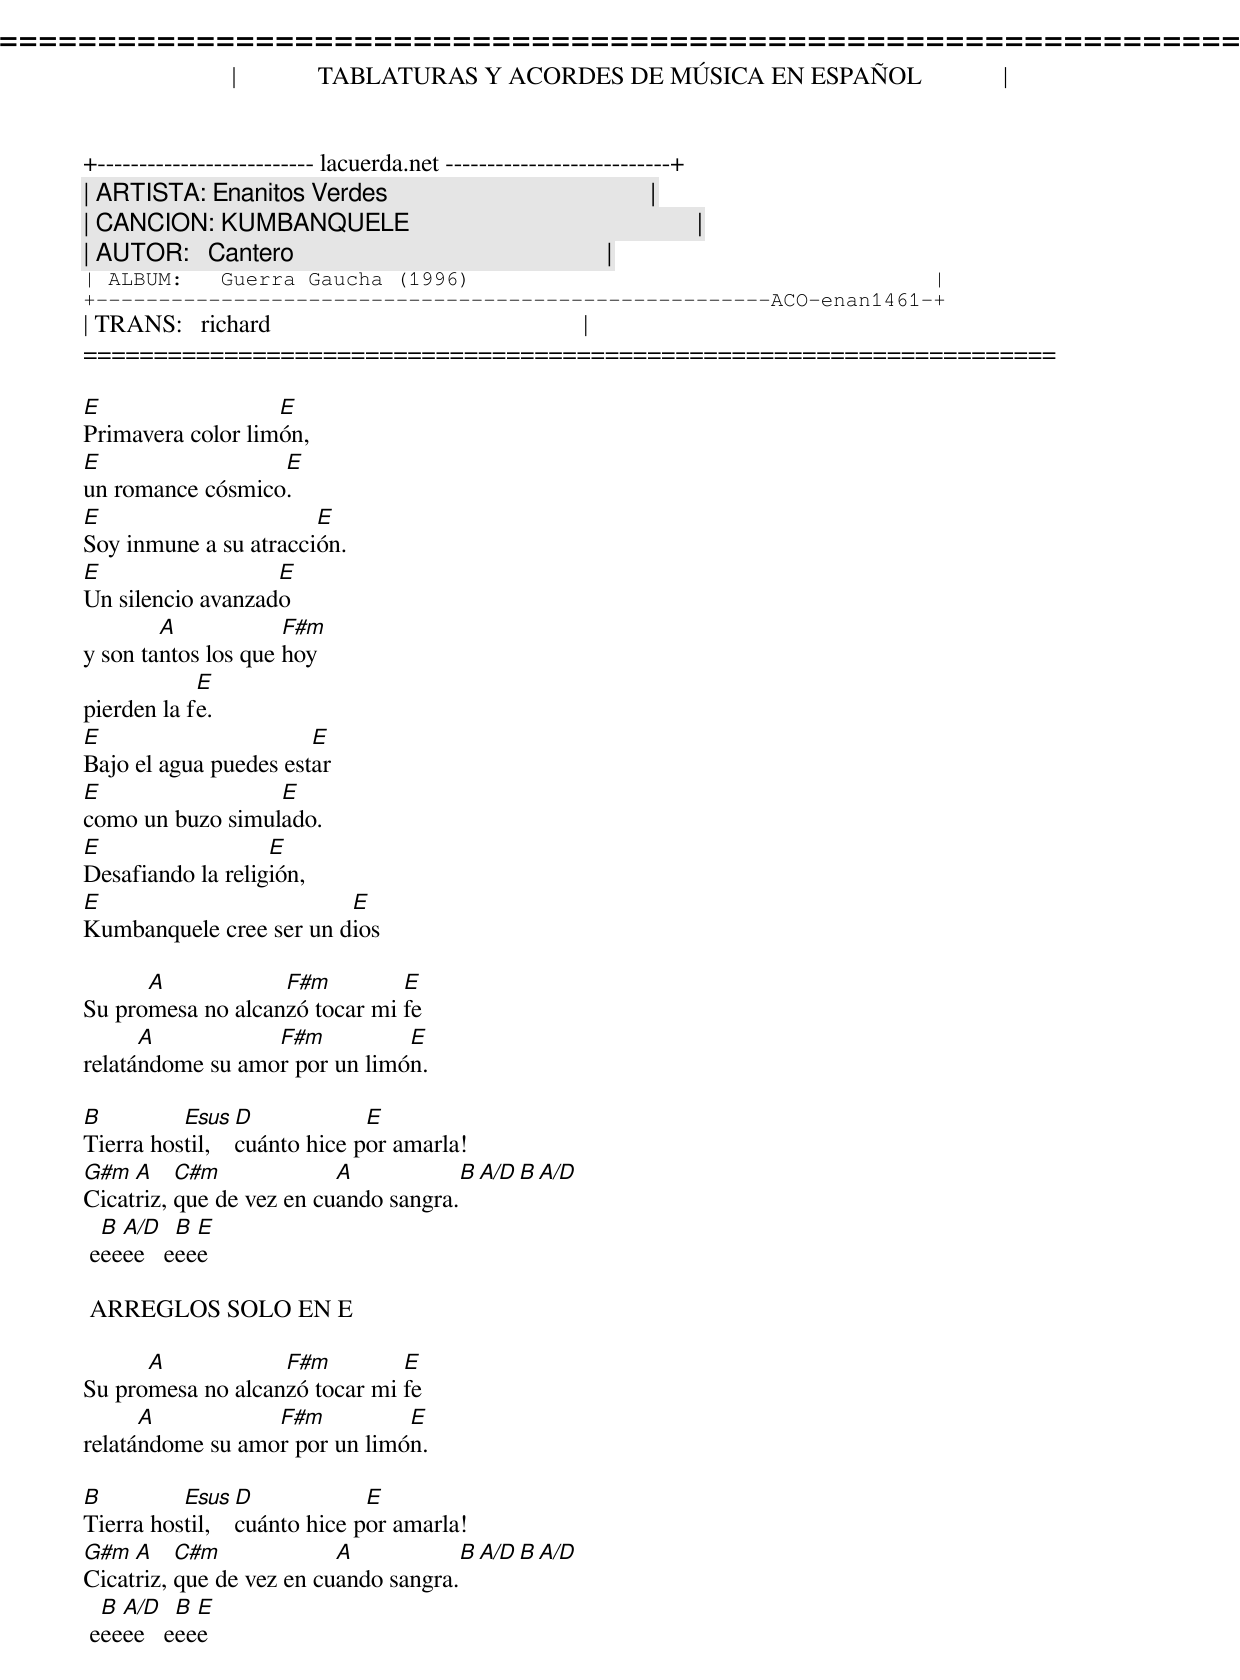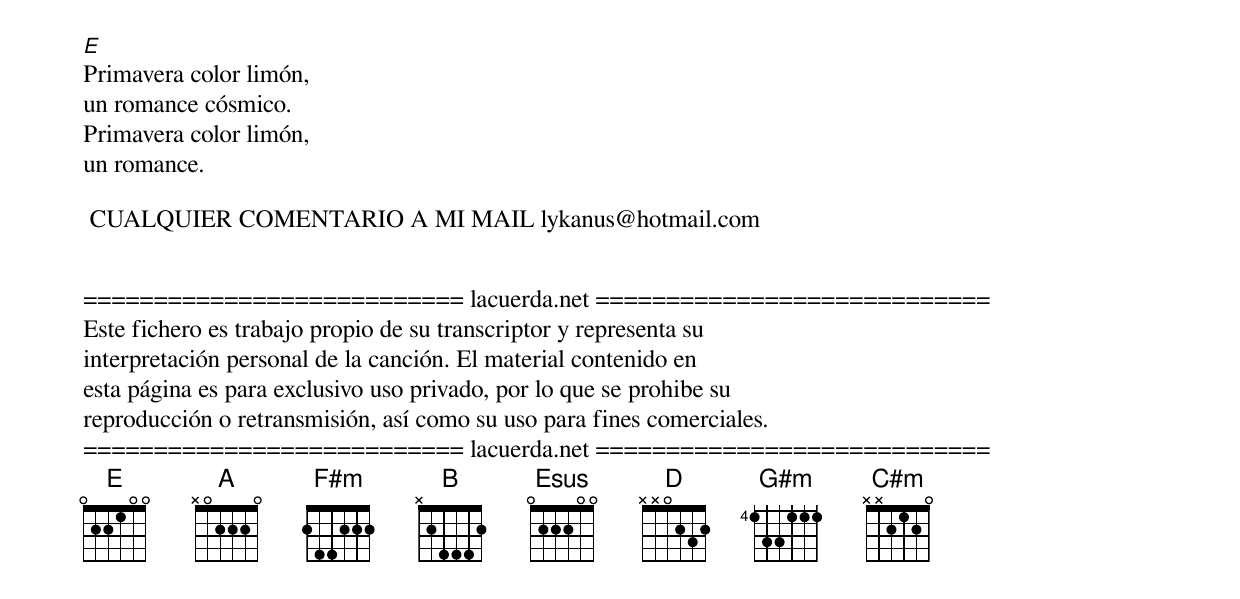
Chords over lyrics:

=====================================================================
|             TABLATURAS Y ACORDES DE MÚSICA EN ESPAÑOL             |
+-------------------------- lacuerda.net ---------------------------+
| ARTISTA: Enanitos Verdes                                          |
| CANCION: KUMBANQUELE                                              |
| AUTOR:   Cantero                                                  |
| ALBUM:   Guerra Gaucha (1996)                                     |
+------------------------------------------------------ACO-enan1461-+
| TRANS:   richard                                                  |
=====================================================================

E                  E
Primavera color limón,
E                 E
un romance cósmico.
E                      E
Soy inmune a su atracción.
E                  E
Un silencio avanzado
        A            F#m
y son tantos los que hoy
            E
pierden la fe.
E                      E
Bajo el agua puedes estar
E                 E
como un buzo simulado.
E                  E
Desafiando la religión,
E                        E
Kumbanquele cree ser un dios

      A            F#m         E
Su promesa no alcanzó tocar mi fe
      A           F#m          E
relatándome su amor por un limón.

B         Esus D            E
Tierra hostil, cuánto hice por amarla!
G#m  A    C#m             A           B A/D B A/D
Cicatriz, que de vez en cuando sangra.
  B A/D   B E
 eeeee   eeee

 ARREGLOS SOLO EN E

      A            F#m         E
Su promesa no alcanzó tocar mi fe
      A           F#m          E
relatándome su amor por un limón.

B         Esus D            E
Tierra hostil, cuánto hice por amarla!
G#m  A    C#m             A           B A/D B A/D
Cicatriz, que de vez en cuando sangra.
  B A/D   B E
 eeeee   eeee

E
Primavera color limón,
un romance cósmico.
Primavera color limón,
un romance.

 CUALQUIER COMENTARIO A MI MAIL lykanus@hotmail.com


=========================== lacuerda.net ============================
Este fichero es trabajo propio de su transcriptor y representa su
interpretación personal de la canción. El material contenido en
esta página es para exclusivo uso privado, por lo que se prohibe su
reproducción o retransmisión, así como su uso para fines comerciales.
=========================== lacuerda.net ============================
